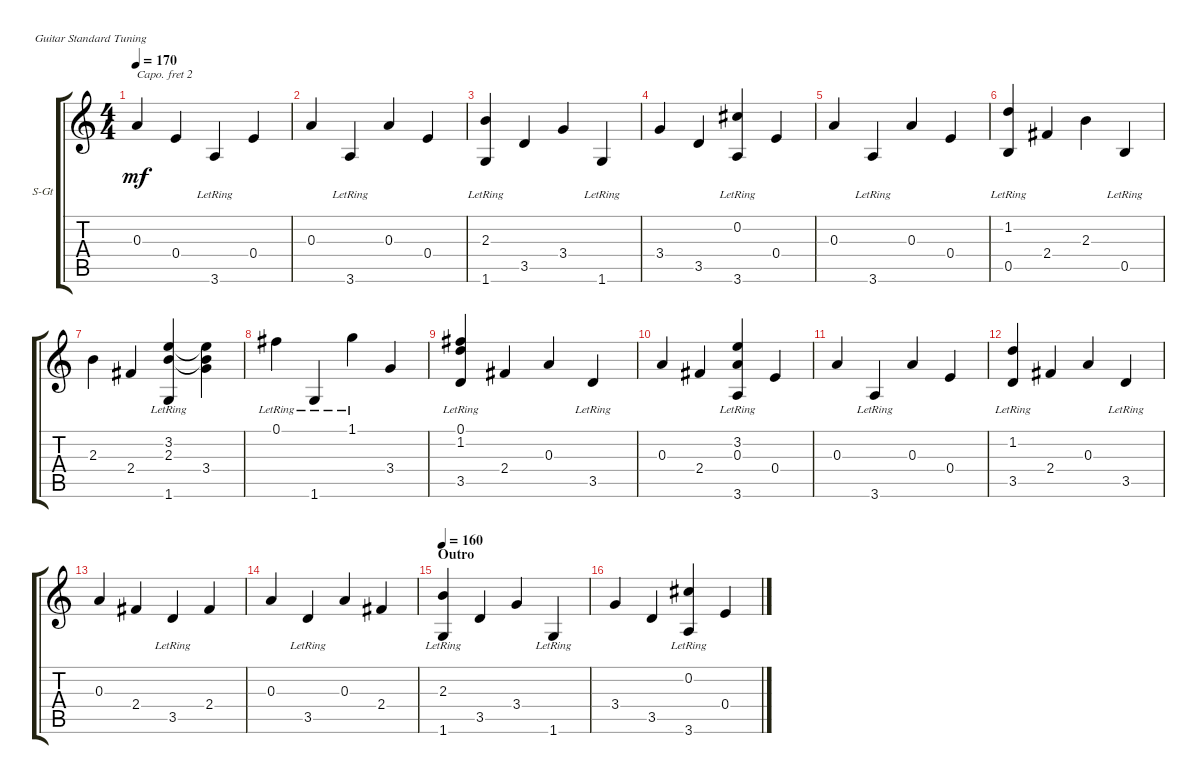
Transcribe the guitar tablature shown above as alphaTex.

\defaultSystemsLayout 4
\bracketExtendMode groupsimilarinstruments
\firstSystemTrackNameOrientation horizontal
\otherSystemsTrackNameOrientation horizontal
\track ("Steel Guitar" "S-Gt") {instrument acousticguitarsteel}
\staff {score tabs}
\capo 2
\tuning (E4 B3 G3 D3 A2 E2)
\ts (4 4)
\tempo 170
\clef g2
\ks c
0.3.4{dy mf} 0.4.4 3.6{lr}.4 0.4.4 |
0.3.4 3.6{lr}.4 0.3.4 0.4.4 |
(1.6{lr} 2.3{lr}).4 3.5.4 3.4.4 1.6{lr}.4 |
3.4.4 3.5.4 (3.6{lr} 0.2{lr}).4 0.4.4 |
0.3.4 3.6{lr}.4 0.3.4 0.4.4 |
(1.2{lr} 0.5{lr}).4 2.4.4 2.3.4 0.5{lr}.4 |
2.3.4 2.4.4 (1.6{lr} 3.2 2.3).4 (3.4 3.2{t} 2.3{t}).4 |
0.1{lr}.4 1.6{lr}.4 1.1{lr}.4 3.4.4 |
(1.2{lr} 3.5{lr} 0.1{lr}).4 2.4.4 0.3.4 3.5{lr}.4 |
0.3.4 2.4.4 (3.6{lr} 3.2{lr} 0.3{lr}).4 0.4.4 |
0.3.4 3.6{lr}.4 0.3.4 0.4.4 |
(3.5{lr} 1.2{lr}).4 2.4.4 0.3.4 3.5{lr}.4 |
0.3.4 2.4.4 3.5{lr}.4 2.4.4 |
0.3.4 3.5{lr}.4 0.3.4 2.4.4 |
\section ("" "Outro")
\tempo 160
(1.6{lr} 2.3{lr}).4 3.5.4 3.4.4 1.6{lr}.4 |
3.4.4 3.5.4 (3.6{lr} 0.2{lr}).4 0.4.4
